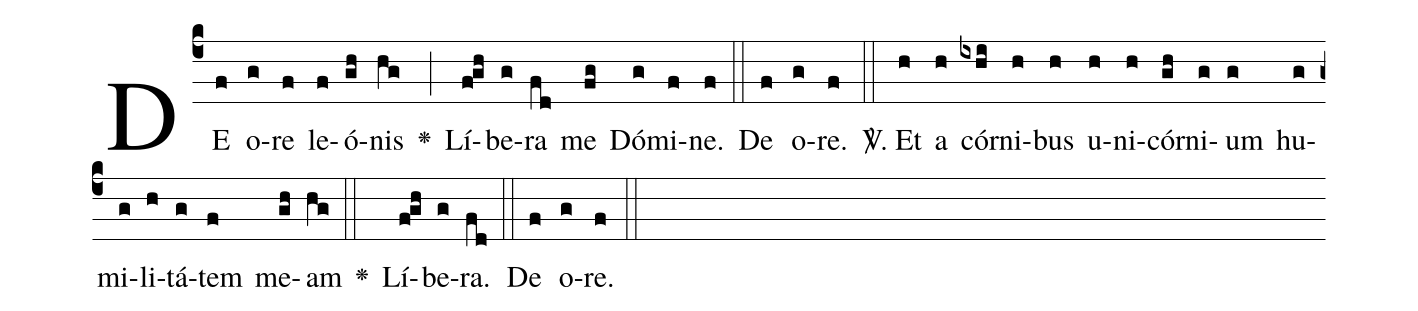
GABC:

%%
(c4) DE(f) o(g)re(f) le(f)ó(gh)nis(hg) <v>\greheightstar</v>(;) Lí(fgh)be(g)ra(fd) me(fg) Dó(g)mi(f)ne.(f) (::)

De(f) o(g)re.(f) (::)

<sp>V/</sp>. Et(h) a(h) cór(ixhi)ni(h)bus(h) u(h)ni(h)cór(gh)ni(g)um(g) hu(g)mi(g)li(h)tá(g)tem(f) me(gh)am(hg::) <v>\greheightstar</v>()

Lí(fgh)be(g)ra.(fd) (::) De(f) o(g)re.(f) (::)
